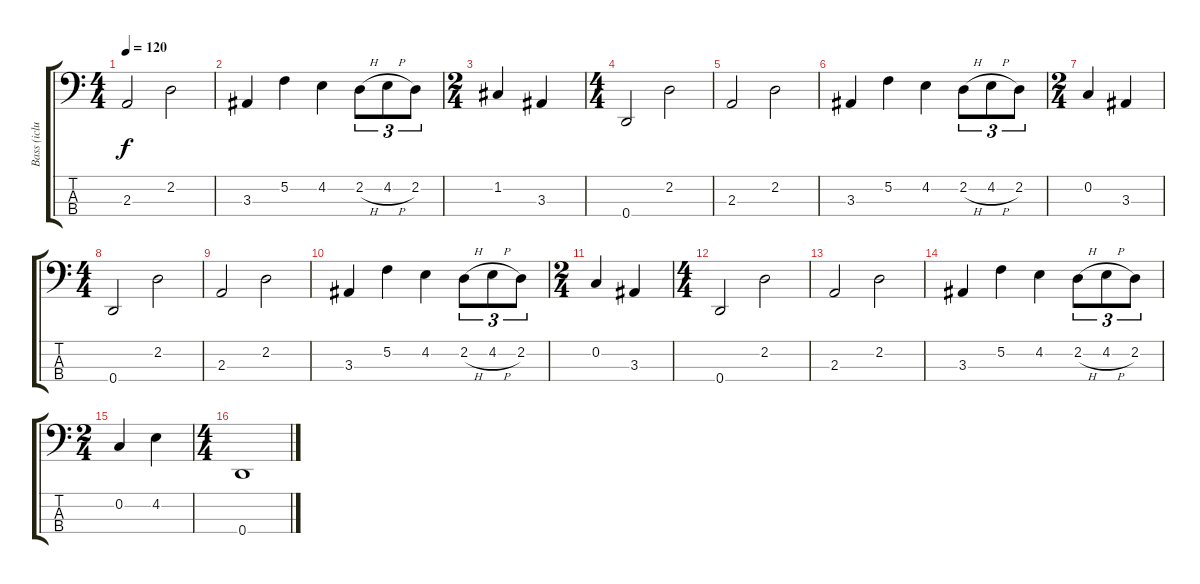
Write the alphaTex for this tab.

\track ("Bass (icluyed)" "Bass (iclu") {instrument electricbasspick}
\staff {score tabs}
\tuning (F2 C2 G1 D1) {hide}
\ts (4 4)
\tempo 120
\clef f4
\ks c
2.3.2{dy f} 2.2.2 |
3.3.4 5.2.4 4.2.4 2.2{h}.8{tu (3 2)} 4.2{h}.8{tu (3 2)} 2.2.8{tu (3 2)} |
\ts (2 4)
1.2.4 3.3.4 |
\ts (4 4)
0.4.2 2.2.2 |
2.3.2 2.2.2 |
3.3.4 5.2.4 4.2.4 2.2{h}.8{tu (3 2)} 4.2{h}.8{tu (3 2)} 2.2.8{tu (3 2)} |
\ts (2 4)
0.2.4 3.3.4 |
\ts (4 4)
0.4.2 2.2.2 |
2.3.2 2.2.2 |
3.3.4 5.2.4 4.2.4 2.2{h}.8{tu (3 2)} 4.2{h}.8{tu (3 2)} 2.2.8{tu (3 2)} |
\ts (2 4)
0.2.4 3.3.4 |
\ts (4 4)
0.4.2 2.2.2 |
2.3.2 2.2.2 |
3.3.4 5.2.4 4.2.4 2.2{h}.8{tu (3 2)} 4.2{h}.8{tu (3 2)} 2.2.8{tu (3 2)} |
\ts (2 4)
0.2.4 4.2.4 |
\ts (4 4)
0.4.1
